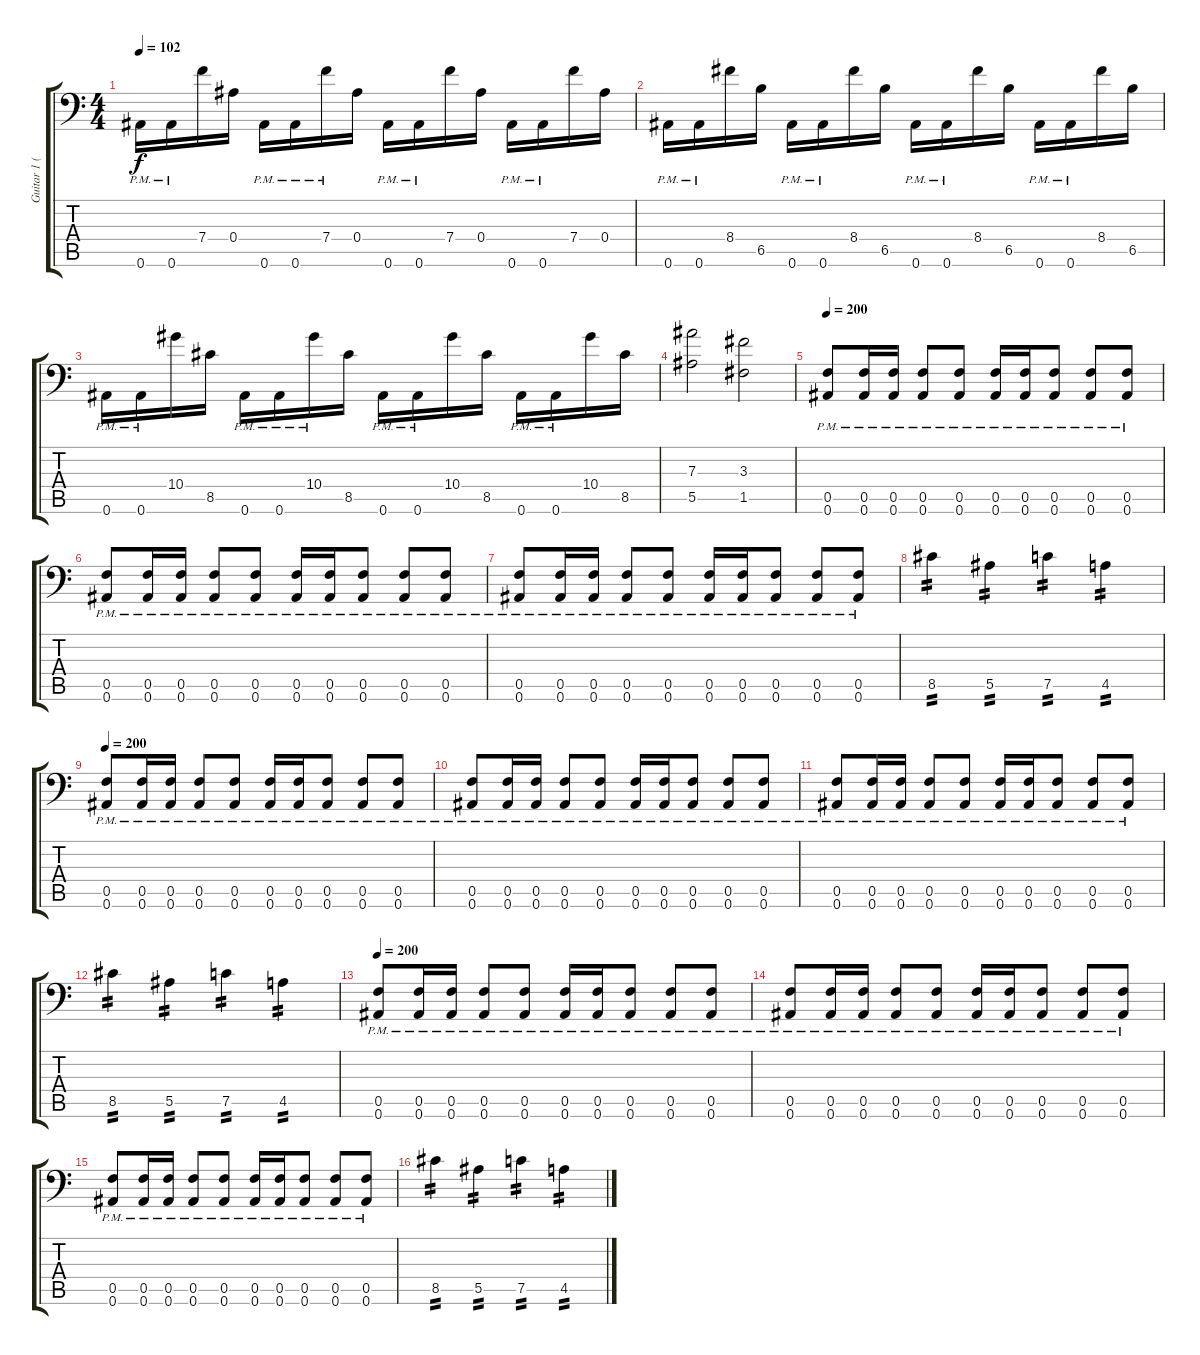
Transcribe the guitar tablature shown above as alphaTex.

\track ("Guitar 1 (Right)" "Guitar 1 (") {instrument distortionguitar}
\staff {score tabs}
\tuning (C4 G3 Eb3 Bb2 F2 Bb1) {hide}
\ts (4 4)
\tempo 102
\clef f4
\ks c
0.6{pm}.16{dy f} 0.6{pm}.16 7.4.16 0.4.16 0.6{pm}.16 0.6{pm}.16 7.4{pm}.16 0.4.16 0.6{pm}.16 0.6{pm}.16 7.4.16 0.4.16 0.6{pm}.16 0.6{pm}.16 7.4.16 0.4.16 |
0.6{pm}.16 0.6{pm}.16 8.4.16 6.5.16 0.6{pm}.16 0.6{pm}.16 8.4.16 6.5.16 0.6{pm}.16 0.6{pm}.16 8.4.16 6.5.16 0.6{pm}.16 0.6{pm}.16 8.4.16 6.5.16 |
0.6{pm}.16 0.6{pm}.16 10.4.16 8.5.16 0.6{pm}.16 0.6{pm}.16 10.4{pm}.16 8.5.16 0.6{pm}.16 0.6{pm}.16 10.4.16 8.5.16 0.6{pm}.16 0.6{pm}.16 10.4.16 8.5.16 |
(7.3 5.5).2 (3.3 1.5).2 |
\tempo 200
(0.5{pm} 0.6{pm}).8 (0.5{pm} 0.6{pm}).16 (0.5{pm} 0.6{pm}).16 (0.5{pm} 0.6{pm}).8 (0.5{pm} 0.6{pm}).8 (0.5{pm} 0.6{pm}).16 (0.5{pm} 0.6{pm}).16 (0.5{pm} 0.6{pm}).8 (0.5{pm} 0.6{pm}).8 (0.5{pm} 0.6{pm}).8 |
(0.5{pm} 0.6{pm}).8 (0.5{pm} 0.6{pm}).16 (0.5{pm} 0.6{pm}).16 (0.5{pm} 0.6{pm}).8 (0.5{pm} 0.6{pm}).8 (0.5{pm} 0.6{pm}).16 (0.5{pm} 0.6{pm}).16 (0.5{pm} 0.6{pm}).8 (0.5{pm} 0.6{pm}).8 (0.5{pm} 0.6{pm}).8 |
(0.5{pm} 0.6{pm}).8 (0.5{pm} 0.6{pm}).16 (0.5{pm} 0.6{pm}).16 (0.5{pm} 0.6{pm}).8 (0.5{pm} 0.6{pm}).8 (0.5{pm} 0.6{pm}).16 (0.5{pm} 0.6{pm}).16 (0.5{pm} 0.6{pm}).8 (0.5{pm} 0.6{pm}).8 (0.5{pm} 0.6{pm}).8 |
8.5.4{tp 2} 5.5.4{tp 2} 7.5.4{tp 2} 4.5.4{tp 2} |
\tempo 200
(0.5{pm} 0.6{pm}).8 (0.5{pm} 0.6{pm}).16 (0.5{pm} 0.6{pm}).16 (0.5{pm} 0.6{pm}).8 (0.5{pm} 0.6{pm}).8 (0.5{pm} 0.6{pm}).16 (0.5{pm} 0.6{pm}).16 (0.5{pm} 0.6{pm}).8 (0.5{pm} 0.6{pm}).8 (0.5{pm} 0.6{pm}).8 |
(0.5{pm} 0.6{pm}).8 (0.5{pm} 0.6{pm}).16 (0.5{pm} 0.6{pm}).16 (0.5{pm} 0.6{pm}).8 (0.5{pm} 0.6{pm}).8 (0.5{pm} 0.6{pm}).16 (0.5{pm} 0.6{pm}).16 (0.5{pm} 0.6{pm}).8 (0.5{pm} 0.6{pm}).8 (0.5{pm} 0.6{pm}).8 |
(0.5{pm} 0.6{pm}).8 (0.5{pm} 0.6{pm}).16 (0.5{pm} 0.6{pm}).16 (0.5{pm} 0.6{pm}).8 (0.5{pm} 0.6{pm}).8 (0.5{pm} 0.6{pm}).16 (0.5{pm} 0.6{pm}).16 (0.5{pm} 0.6{pm}).8 (0.5{pm} 0.6{pm}).8 (0.5{pm} 0.6{pm}).8 |
8.5.4{tp 2} 5.5.4{tp 2} 7.5.4{tp 2} 4.5.4{tp 2} |
\tempo 200
(0.5{pm} 0.6{pm}).8 (0.5{pm} 0.6{pm}).16 (0.5{pm} 0.6{pm}).16 (0.5{pm} 0.6{pm}).8 (0.5{pm} 0.6{pm}).8 (0.5{pm} 0.6{pm}).16 (0.5{pm} 0.6{pm}).16 (0.5{pm} 0.6{pm}).8 (0.5{pm} 0.6{pm}).8 (0.5{pm} 0.6{pm}).8 |
(0.5{pm} 0.6{pm}).8 (0.5{pm} 0.6{pm}).16 (0.5{pm} 0.6{pm}).16 (0.5{pm} 0.6{pm}).8 (0.5{pm} 0.6{pm}).8 (0.5{pm} 0.6{pm}).16 (0.5{pm} 0.6{pm}).16 (0.5{pm} 0.6{pm}).8 (0.5{pm} 0.6{pm}).8 (0.5{pm} 0.6{pm}).8 |
(0.5{pm} 0.6{pm}).8 (0.5{pm} 0.6{pm}).16 (0.5{pm} 0.6{pm}).16 (0.5{pm} 0.6{pm}).8 (0.5{pm} 0.6{pm}).8 (0.5{pm} 0.6{pm}).16 (0.5{pm} 0.6{pm}).16 (0.5{pm} 0.6{pm}).8 (0.5{pm} 0.6{pm}).8 (0.5{pm} 0.6{pm}).8 |
8.5.4{tp 2} 5.5.4{tp 2} 7.5.4{tp 2} 4.5.4{tp 2}
